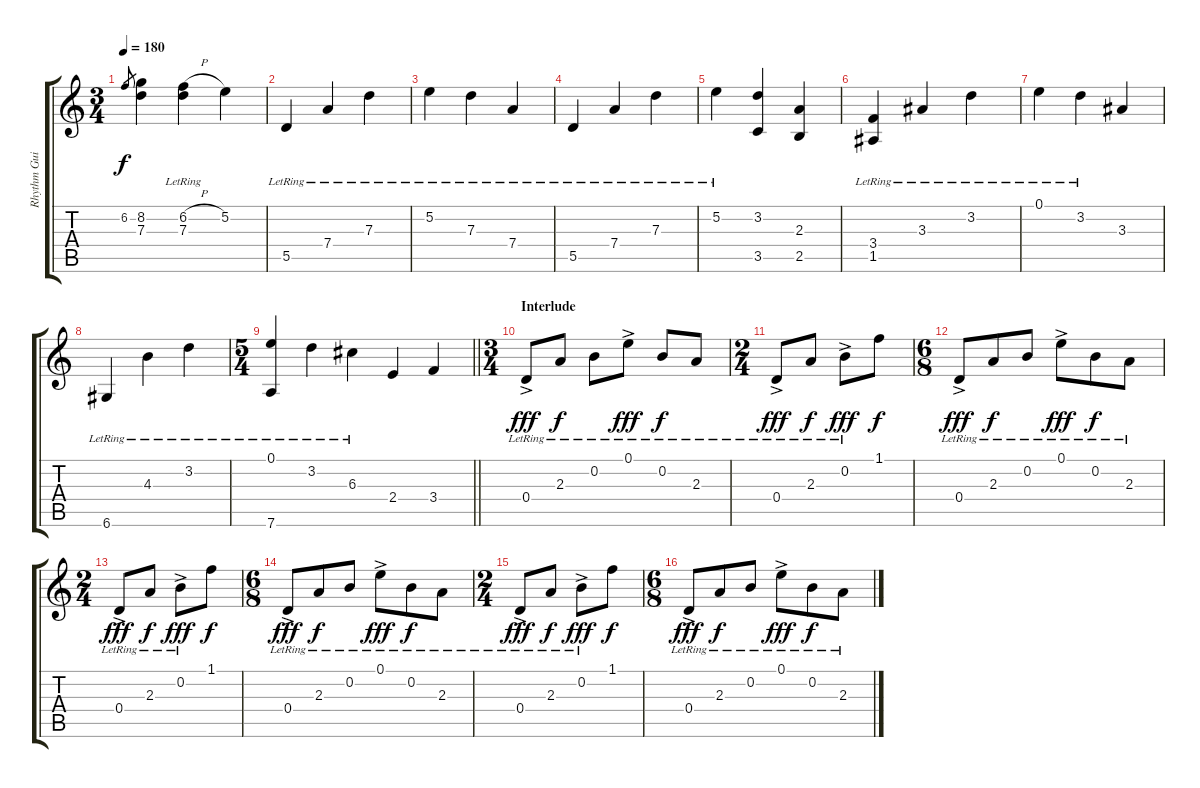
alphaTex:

\track ("Rhythm Guitar right" "Rhythm Gui") {instrument distortionguitar}
\staff {score tabs}
\tuning (E4 B3 G3 D3 A2 D2) {hide}
\ts (3 4)
\tempo 180
\clef g2
\ks c
6.2.8{gr dy f} (8.2 7.3).4 (6.2{h} 7.3{lr}).4 5.2.4 |
5.5{lr}.4 7.4{lr}.4 7.3{lr}.4 |
5.2{lr}.4 7.3{lr}.4 7.4{lr}.4 |
5.5{lr}.4 7.4{lr}.4 7.3{lr}.4 |
5.2{lr}.4 (3.2 3.5).4 (2.3 2.5).4 |
(3.4{lr} 1.5{lr}).4 3.3{lr}.4 3.2{lr}.4 |
0.1{lr}.4 3.2{lr}.4 3.3.4 |
6.6{lr}.4 4.3{lr}.4 3.2{lr}.4 |
\ts (5 4)
\barLineRight lightlight
(0.1{lr} 7.6{lr}).4 3.2{lr}.4 6.3{lr}.4 2.4.4 3.4.4 |
\ts (3 4)
\section ("" "Interlude")
0.4{ac lr}.8{dy fff} 2.3{lr}.8{dy f} 0.2{lr}.8 0.1{ac lr}.8{dy fff} 0.2{lr}.8{dy f} 2.3{lr}.8 |
\ts (2 4)
0.4{ac lr}.8{dy fff} 2.3{lr}.8{dy f} 0.2{ac lr}.8{dy fff} 1.1.8{dy f} |
\ts (6 8)
0.4{ac lr}.8{dy fff} 2.3{lr}.8{dy f} 0.2{lr}.8 0.1{ac lr}.8{dy fff} 0.2{lr}.8{dy f} 2.3{lr}.8 |
\ts (2 4)
0.4{ac lr}.8{dy fff} 2.3{lr}.8{dy f} 0.2{ac lr}.8{dy fff} 1.1.8{dy f} |
\ts (6 8)
0.4{ac lr}.8{dy fff} 2.3{lr}.8{dy f} 0.2{lr}.8 0.1{ac lr}.8{dy fff} 0.2{lr}.8{dy f} 2.3{lr}.8 |
\ts (2 4)
0.4{ac lr}.8{dy fff} 2.3{lr}.8{dy f} 0.2{ac lr}.8{dy fff} 1.1.8{dy f} |
\ts (6 8)
0.4{ac lr}.8{dy fff} 2.3{lr}.8{dy f} 0.2{lr}.8 0.1{ac lr}.8{dy fff} 0.2{lr}.8{dy f} 2.3{lr}.8
